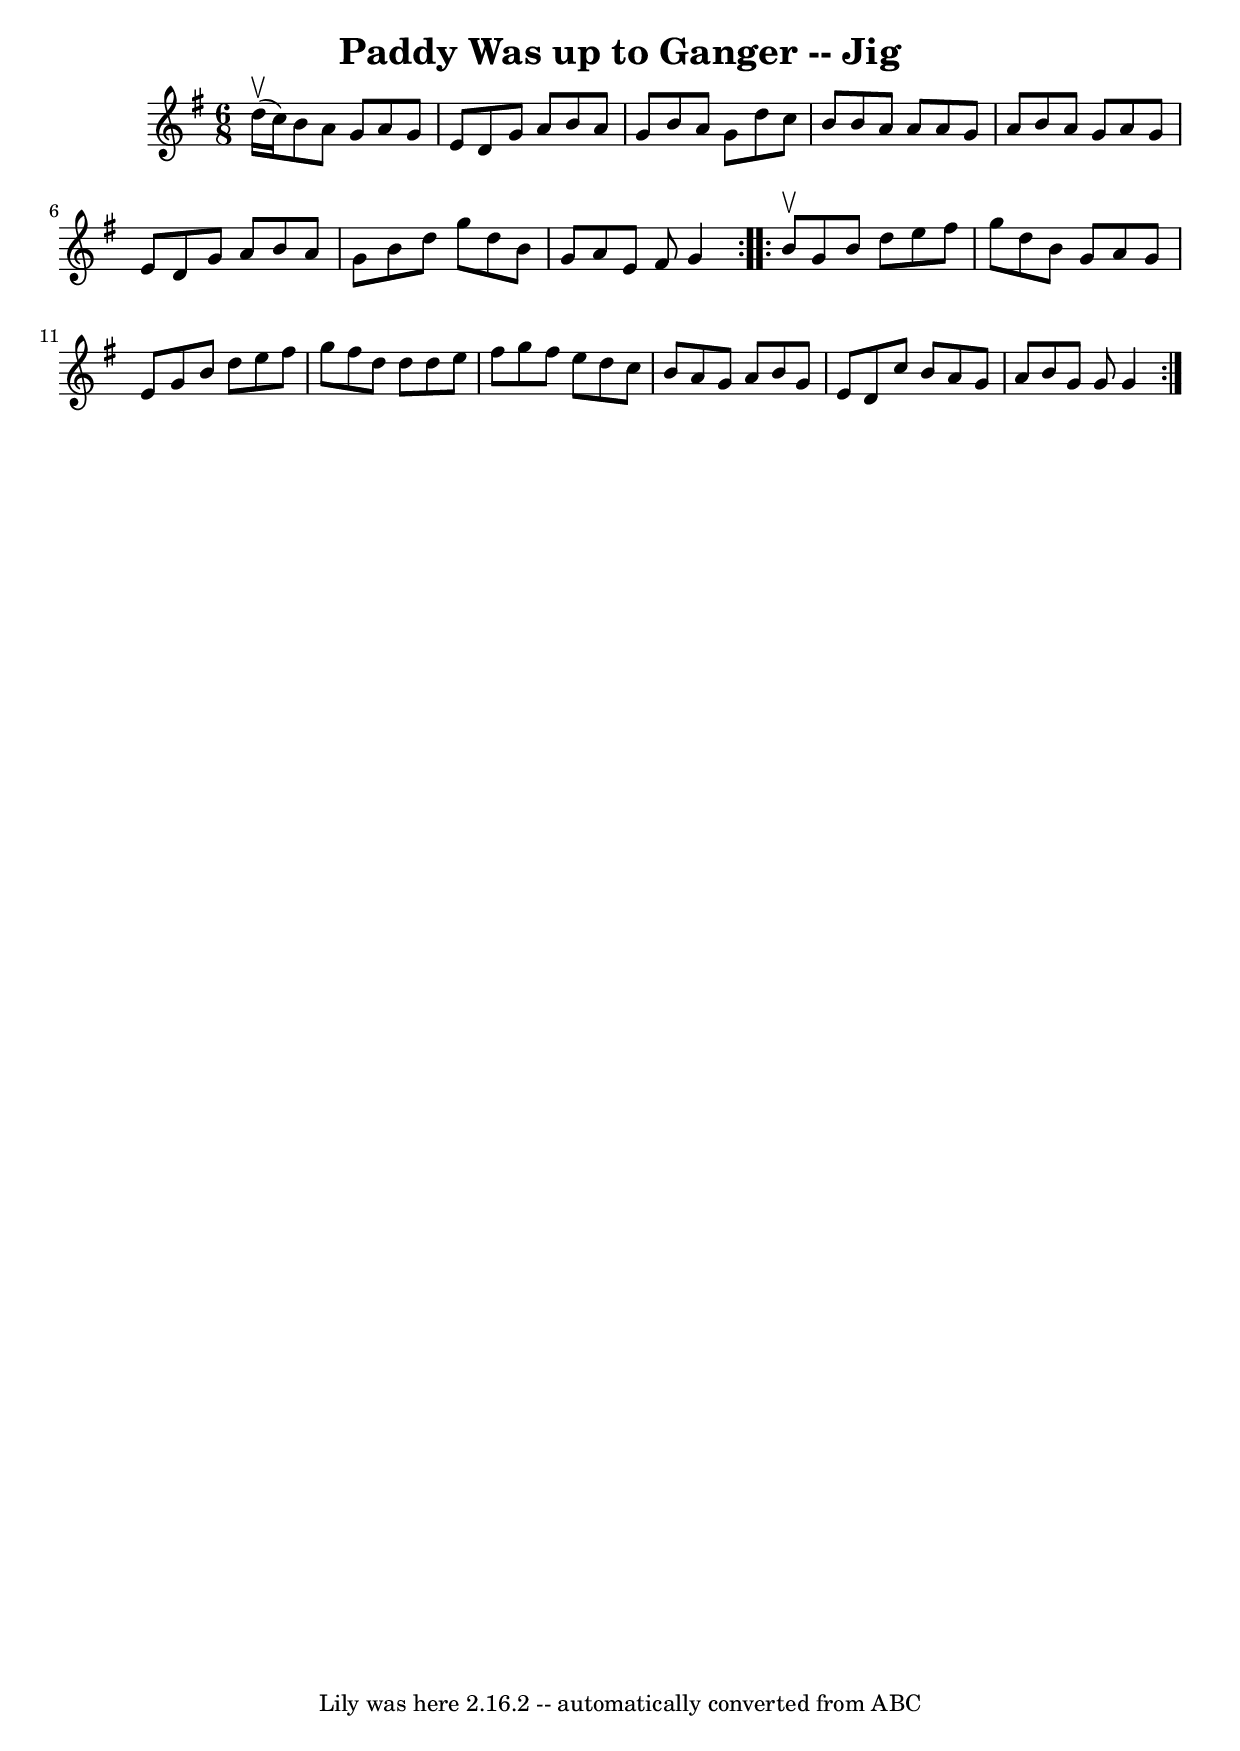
\version "2.16.2"
\include "Mammoth.ily"
\header {
  %% book = "Ryan's Mammoth Collection"
  crossRefNumber = "1"
  footnotes = "\\\\90 474"
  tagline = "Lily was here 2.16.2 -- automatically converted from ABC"
  title = "Paddy Was up to Ganger -- Jig"

}
voicedefault =  {



  \repeat volta 2 {

    \time 6/8 
    \key g \major
    d''16^\upbow(c''16) |
    b'8 a'8    
    g'8 a'8 g'8 e'8    |
    d'8 g'8 a'8 b'8 a'8 g'8    |
    b'8 a'8 g'8 d''8 c''8 b'8    |
    b'8 a'8   
    a'8 a'8 g'8 a'8    |
    b'8 a'8 g'8 a'8 g'8    
    e'8    |
    d'8 g'8 a'8 b'8 a'8 g'8    |
    b'8    
    d''8 g''8 d''8 b'8 g'8    |
    a'8 e'8 fis'8 g'4  
  }  
  
  \repeat volta 2 {
    b'8^\upbow |
    g'8 b'8 d''8 e''8    
    fis''8 g''8    |
    d''8 b'8 g'8 a'8 g'8 e'8     |
    g'8 b'8 d''8 e''8 fis''8 g''8    |
    fis''8    
    d''8 d''8 d''8 e''8 fis''8    |
    g''8 fis''8 e''8   
    d''8 c''8 b'8    |
    a'8 g'8 a'8 b'8 g'8 e'8     |
    d'8 c''8 b'8 a'8 g'8 a'8    |
    b'8 g'8    
    g'8 g'4  
  }   

}

\score{
  <<

    \context Staff="default"
    {
      \voicedefault 
      
    }

  >>
  \layout {
    
  }
  \midi {
  }

}
